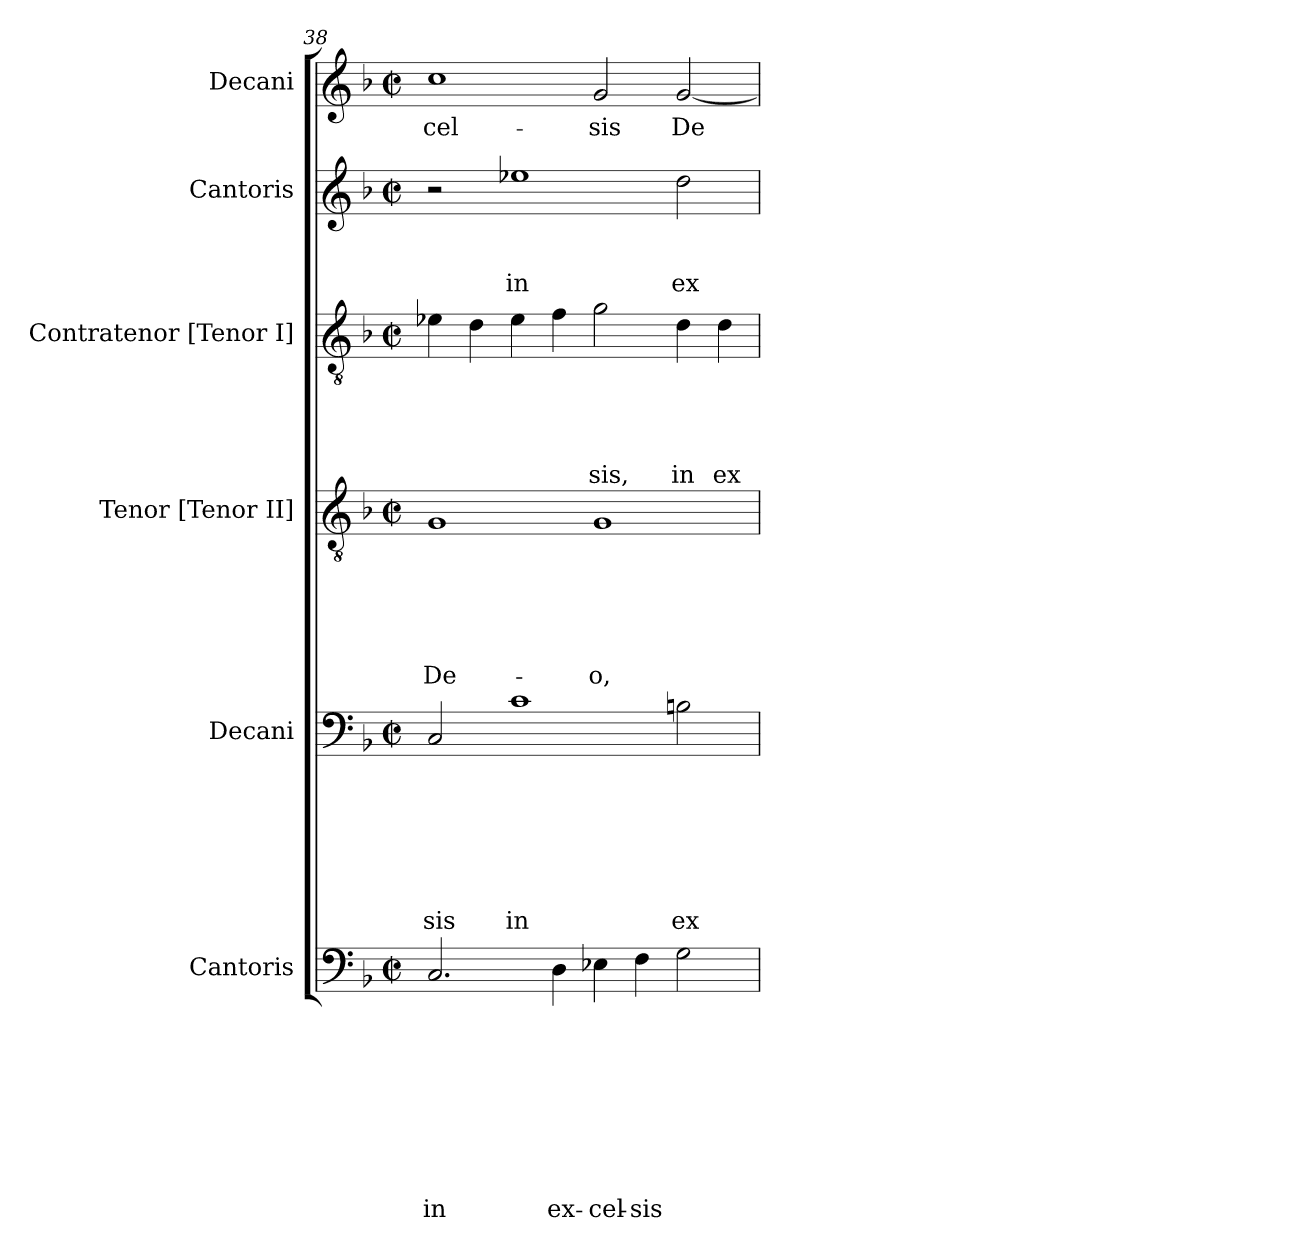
**kern	**text	**text	**text	**text	**text	**text	**text	**text	**text	**kern	**text	**text	**text	**text	**text	**text	**text	**kern	**text	**text	**text	**text	**text	**text	**kern	**text	**text	**text	**text	**text	**kern	**text	**text	**text	**kern	**text
*part6	*part6	*part6	*part6	*part6	*part6	*part6	*part6	*part6	*part6	*part5	*part5	*part5	*part5	*part5	*part5	*part5	*part5	*part4	*part4	*part4	*part4	*part4	*part4	*part4	*part3	*part3	*part3	*part3	*part3	*part3	*part2	*part2	*part2	*part2	*part1	*part1
*staff6	*staff6	*staff6	*staff6	*staff6	*staff6	*staff6	*staff6	*staff6	*staff6	*staff5	*staff5	*staff5	*staff5	*staff5	*staff5	*staff5	*staff5	*staff4	*staff4	*staff4	*staff4	*staff4	*staff4	*staff4	*staff3	*staff3	*staff3	*staff3	*staff3	*staff3	*staff2	*staff2	*staff2	*staff2	*staff1	*staff1
*I"Cantoris	*	*	*	*	*	*	*	*	*	*I"Decani	*	*	*	*	*	*	*	*I"Tenor [Tenor II]	*	*	*	*	*	*	*I"Contratenor [Tenor I]	*	*	*	*	*	*I"Cantoris	*	*	*	*I"Decani	*
!!LO:LB:g=z
*clefF4	*	*	*	*	*	*	*	*	*	*clefF4	*	*	*	*	*	*	*	*clefGv2	*	*	*	*	*	*	*clefGv2	*	*	*	*	*	*clefG2	*	*	*	*clefG2	*
*k[b-]	*	*	*	*	*	*	*	*	*	*k[b-]	*	*	*	*	*	*	*	*k[b-]	*	*	*	*	*	*	*k[b-]	*	*	*	*	*	*k[b-]	*	*	*	*k[b-]	*
*F:	*	*	*	*	*	*	*	*	*	*F:	*	*	*	*	*	*	*	*F:	*	*	*	*	*	*	*F:	*	*	*	*	*	*F:	*	*	*	*F:	*
*M2/2	*	*	*	*	*	*	*	*	*	*M2/2	*	*	*	*	*	*	*	*M2/2	*	*	*	*	*	*	*M2/2	*	*	*	*	*	*M2/2	*	*	*	*M2/2	*
*met(c|)	*	*	*	*	*	*	*	*	*	*met(c|)	*	*	*	*	*	*	*	*met(c|)	*	*	*	*	*	*	*met(c|)	*	*	*	*	*	*met(c|)	*	*	*	*met(c|)	*
=38	=38	=38	=38	=38	=38	=38	=38	=38	=38	=38	=38	=38	=38	=38	=38	=38	=38	=38	=38	=38	=38	=38	=38	=38	=38	=38	=38	=38	=38	=38	=38	=38	=38	=38	=38	=38
!	!	!	!	!	!	!	!	!	!LO:LY:b:rj	!	!	!	!	!	!	!	!LO:LY:b:rj	!	!	!	!	!	!	!LO:LY:b	!	!	!	!	!	!	!	!	!	!	!	!LO:LY:b:rj
2.C/	.	.	.	.	.	.	.	.	in	2C/	.	.	.	.	.	.	-sis	1G	.	.	.	.	.	De-	4e-X\	.	.	.	.	.	2r	.	.	.	1cc	-cel-
.	.	.	.	.	.	.	.	.	.	.	.	.	.	.	.	.	.	.	.	.	.	.	.	.	4d\	.	.	.	.	.	.	.	.	.	.	.
!	!	!	!	!	!	!	!	!	!	!	!	!	!	!	!	!	!LO:LY:b:rj	!	!	!	!	!	!	!	!	!	!	!	!	!	!	!	!	!LO:LY:b:rj	!	!
.	.	.	.	.	.	.	.	.	.	1c	.	.	.	.	.	.	in	.	.	.	.	.	.	.	4e-\	.	.	.	.	.	1ee-X	.	.	in	.	.
!	!	!	!	!	!	!	!	!	!LO:LY:b:rj	!	!	!	!	!	!	!	!	!	!	!	!	!	!	!	!	!	!	!	!	!	!	!	!	!	!	!
4D\	.	.	.	.	.	.	.	.	ex-	.	.	.	.	.	.	.	.	.	.	.	.	.	.	.	4f\	.	.	.	.	.	.	.	.	.	.	.
!	!	!	!	!	!	!	!	!	!LO:LY:b:rj	!	!	!	!	!	!	!	!	!	!	!	!	!	!	!LO:LY:b	!	!	!	!	!	!LO:LY:b	!	!	!	!	!	!LO:LY:b:rj
4E-X\	.	.	.	.	.	.	.	.	-cel-	.	.	.	.	.	.	.	.	1G	.	.	.	.	.	-o,	2g\	.	.	.	.	-sis,	.	.	.	.	2g/	-sis
!	!	!	!	!	!	!	!	!	!LO:LY:b:rj	!	!	!	!	!	!	!	!	!	!	!	!	!	!	!	!	!	!	!	!	!	!	!	!	!	!	!
4F\	.	.	.	.	.	.	.	.	-sis	.	.	.	.	.	.	.	.	.	.	.	.	.	.	.	.	.	.	.	.	.	.	.	.	.	.	.
!	!	!	!	!	!	!	!	!	!	!	!	!	!	!	!	!	!LO:LY:b:rj	!	!	!	!	!	!	!	!	!	!	!	!	!LO:LY:b	!	!	!	!LO:LY:b:rj	!	!LO:LY:b:rj
2G\	.	.	.	.	.	.	.	.	.	2Bn\	.	.	.	.	.	.	ex-	.	.	.	.	.	.	.	4d\	.	.	.	.	in	2dd\	.	.	ex-	[<2g/	De-
!	!	!	!	!	!	!	!	!	!	!	!	!	!	!	!	!	!	!	!	!	!	!	!	!	!	!	!	!	!	!LO:LY:b	!	!	!	!	!	!
.	.	.	.	.	.	.	.	.	.	.	.	.	.	.	.	.	.	.	.	.	.	.	.	.	4d\	.	.	.	.	ex-	.	.	.	.	.	.
=	=	=	=	=	=	=	=	=	=	=	=	=	=	=	=	=	=	=	=	=	=	=	=	=	=	=	=	=	=	=	=	=	=	=	=	=
*-	*-	*-	*-	*-	*-	*-	*-	*-	*-	*-	*-	*-	*-	*-	*-	*-	*-	*-	*-	*-	*-	*-	*-	*-	*-	*-	*-	*-	*-	*-	*-	*-	*-	*-	*-	*-
